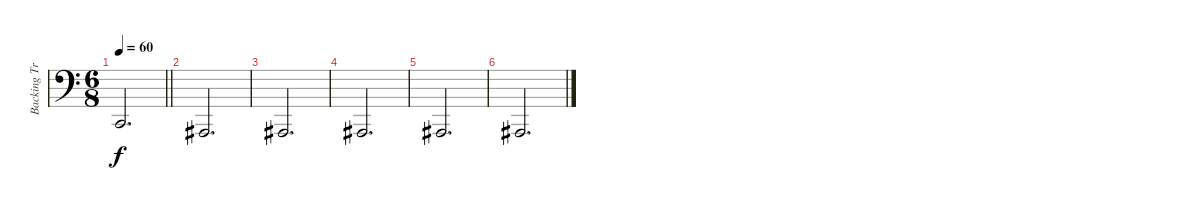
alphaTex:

\track ("Backing Track (Strings)" "Backing Tr") {instrument synthstrings1}
\staff {score}
\tuning (C3 G2 D2 A1 E1 B0) {hide}
\ts (6 8)
\tempo 60
\clef f4
\barLineRight lightlight
\ks c
3.4.2{d dy f} |
1.4.2{d} |
1.4.2{d} |
1.4.2{d} |
1.4.2{d} |
1.4.2{d}
